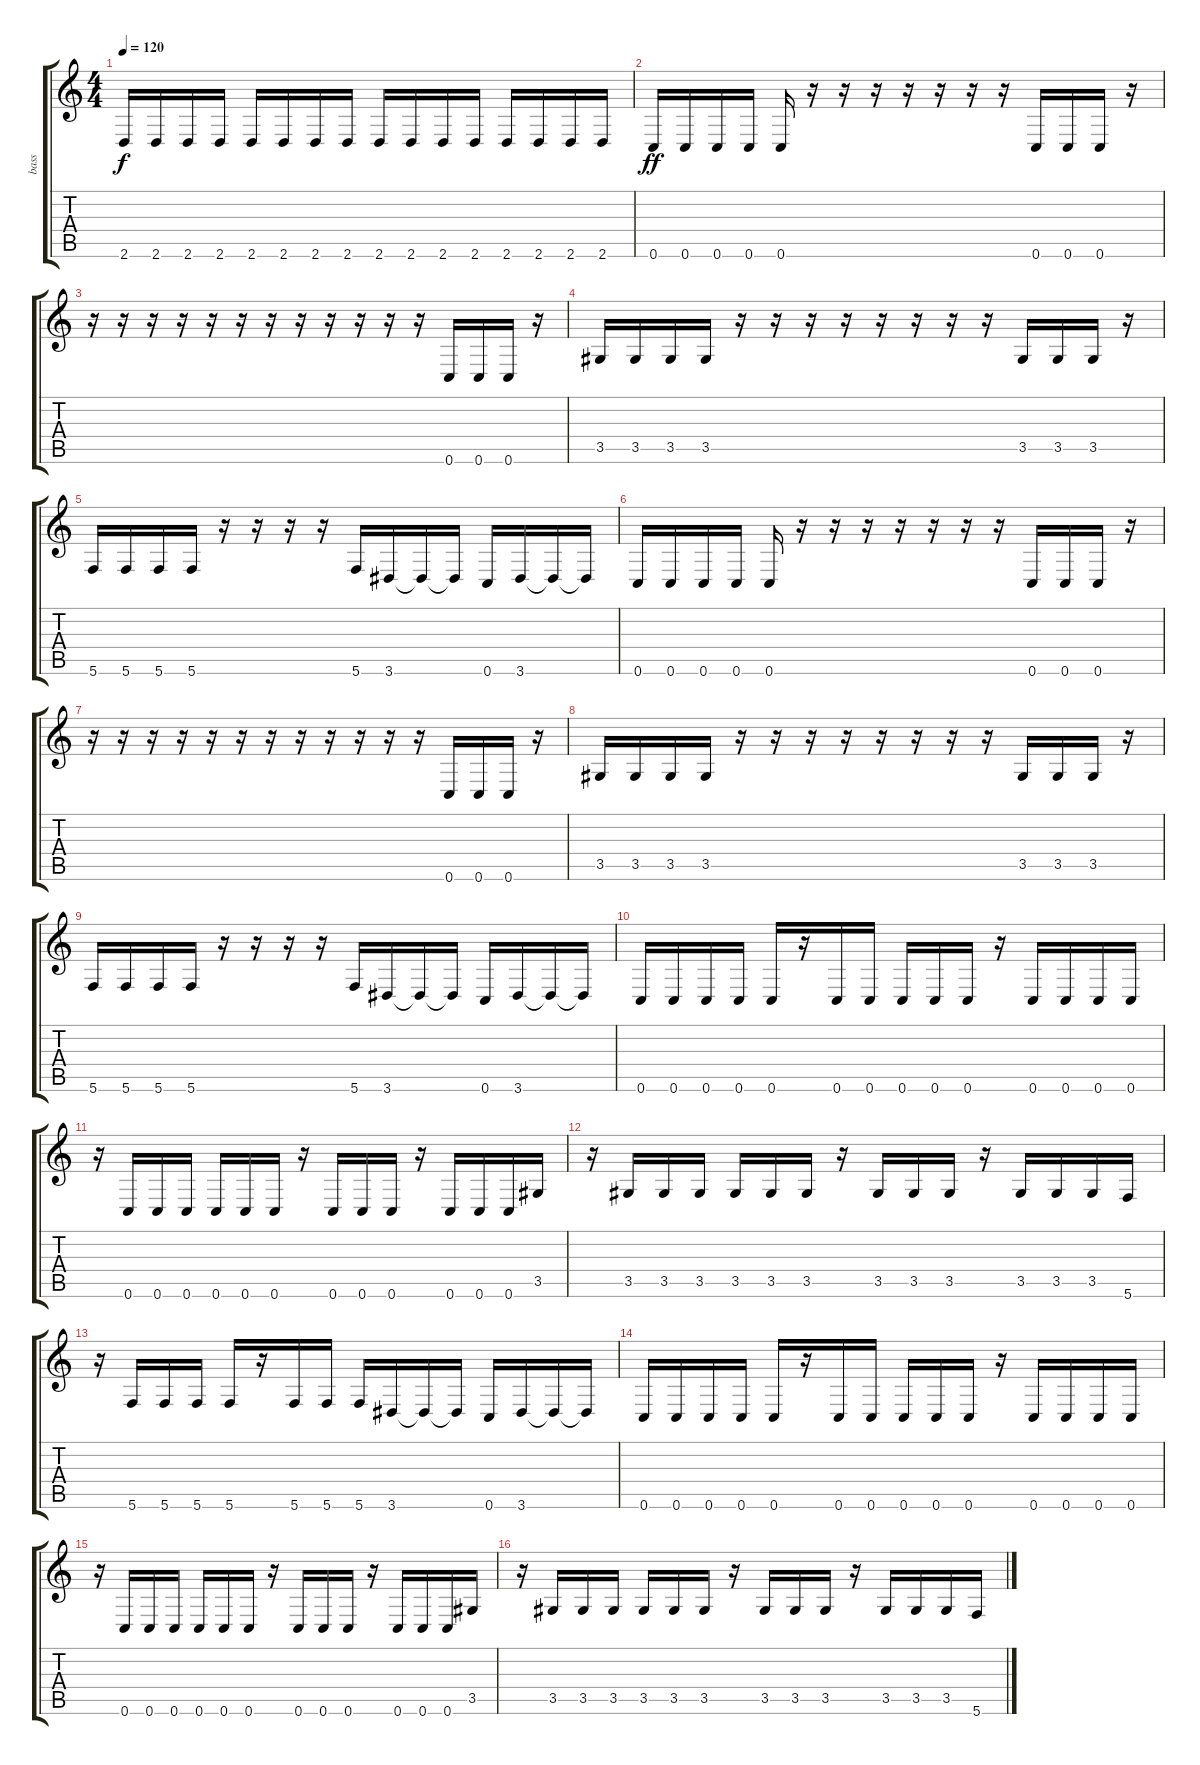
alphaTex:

\track ("bass" "bass") {instrument electricbasspick}
\staff {score tabs}
\tuning (C4 G3 Eb3 Bb2 F2 C2) {hide}
\ts (4 4)
\tempo 120
\clef g2
\ks c
2.6.16{dy f} 2.6.16 2.6.16 2.6.16 2.6.16 2.6.16 2.6.16 2.6.16 2.6.16 2.6.16 2.6.16 2.6.16 2.6.16 2.6.16 2.6.16 2.6.16 |
0.6.16{dy ff} 0.6.16 0.6.16 0.6.16 0.6.16 r.16 r.16 r.16 r.16 r.16 r.16 r.16 0.6.16 0.6.16 0.6.16 r.16 |
r.16 r.16 r.16 r.16 r.16 r.16 r.16 r.16 r.16 r.16 r.16 r.16 0.6.16 0.6.16 0.6.16 r.16 |
3.5.16 3.5.16 3.5.16 3.5.16 r.16 r.16 r.16 r.16 r.16 r.16 r.16 r.16 3.5.16 3.5.16 3.5.16 r.16 |
5.6.16 5.6.16 5.6.16 5.6.16 r.16 r.16 r.16 r.16 5.6.16 3.6.16 3.6{t}.16 3.6{t}.16 0.6.16 3.6.16 3.6{t}.16 3.6{t}.16 |
0.6.16 0.6.16 0.6.16 0.6.16 0.6.16 r.16 r.16 r.16 r.16 r.16 r.16 r.16 0.6.16 0.6.16 0.6.16 r.16 |
r.16 r.16 r.16 r.16 r.16 r.16 r.16 r.16 r.16 r.16 r.16 r.16 0.6.16 0.6.16 0.6.16 r.16 |
3.5.16 3.5.16 3.5.16 3.5.16 r.16 r.16 r.16 r.16 r.16 r.16 r.16 r.16 3.5.16 3.5.16 3.5.16 r.16 |
5.6.16 5.6.16 5.6.16 5.6.16 r.16 r.16 r.16 r.16 5.6.16 3.6.16 3.6{t}.16 3.6{t}.16 0.6.16 3.6.16 3.6{t}.16 3.6{t}.16 |
0.6.16 0.6.16 0.6.16 0.6.16 0.6.16 r.16 0.6.16 0.6.16 0.6.16 0.6.16 0.6.16 r.16 0.6.16 0.6.16 0.6.16 0.6.16 |
r.16 0.6.16 0.6.16 0.6.16 0.6.16 0.6.16 0.6.16 r.16 0.6.16 0.6.16 0.6.16 r.16 0.6.16 0.6.16 0.6.16 3.5.16 |
r.16 3.5.16 3.5.16 3.5.16 3.5.16 3.5.16 3.5.16 r.16 3.5.16 3.5.16 3.5.16 r.16 3.5.16 3.5.16 3.5.16 5.6.16 |
r.16 5.6.16 5.6.16 5.6.16 5.6.16 r.16 5.6.16 5.6.16 5.6.16 3.6.16 3.6{t}.16 3.6{t}.16 0.6.16 3.6.16 3.6{t}.16 3.6{t}.16 |
0.6.16 0.6.16 0.6.16 0.6.16 0.6.16 r.16 0.6.16 0.6.16 0.6.16 0.6.16 0.6.16 r.16 0.6.16 0.6.16 0.6.16 0.6.16 |
r.16 0.6.16 0.6.16 0.6.16 0.6.16 0.6.16 0.6.16 r.16 0.6.16 0.6.16 0.6.16 r.16 0.6.16 0.6.16 0.6.16 3.5.16 |
r.16 3.5.16 3.5.16 3.5.16 3.5.16 3.5.16 3.5.16 r.16 3.5.16 3.5.16 3.5.16 r.16 3.5.16 3.5.16 3.5.16 5.6.16
